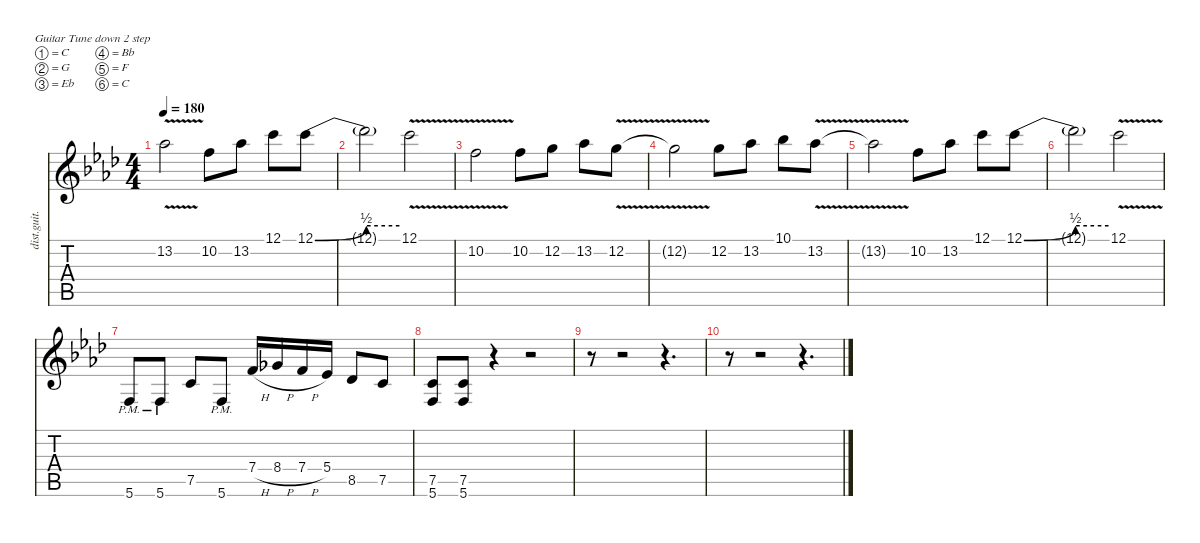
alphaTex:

\defaultSystemsLayout 4
\hideDynamics
\bracketExtendMode nobrackets
\track ("Rob" "dist.guit.") {instrument distortionguitar}
\staff {score tabs}
\tuning (C4 G3 Eb3 Bb2 F2 C2)
\ts (4 4)
\tempo 180
\clef g2
\ks fminor
13.2{v t acc b}.2{dy f beam Down} 10.2{acc forcenatural}.8{beam Down} 13.2{acc b}.8{beam Down} 12.1{acc forcenatural}.8{beam Down} 12.1{be (bend 0 0 60 2) acc forcenatural}.8{beam Down} |
12.1{be (hold 0 2 60 2) t}.2{beam Down} 12.1{v acc forcenatural}.2{beam Down} |
10.2{v acc forcenatural}.2{beam Down} 10.2{acc forcenatural}.8{beam Down} 12.2{acc forcenatural}.8{beam Down} 13.2{acc b}.8{beam Down} 12.2{v acc forcenatural}.8{beam Down} |
12.2{v t acc forcenatural}.2{beam Down} 12.2{acc forcenatural}.8{beam Down} 13.2{acc b}.8{beam Down} 10.1{acc b}.8{beam Down} 13.2{v acc b}.8{beam Down} |
13.2{v t acc b}.2{beam Down} 10.2{acc forcenatural}.8{beam Down} 13.2{acc b}.8{beam Down} 12.1{acc forcenatural}.8{beam Down} 12.1{be (bend 0 0 60 2) acc forcenatural}.8{beam Down} |
12.1{be (hold 0 2 60 2) t}.2{beam Down} 12.1{v acc forcenatural}.2{beam Down} |
5.6{pm acc forcenatural}.8{beam Up} 5.6{pm acc forcenatural}.8{beam Up} 7.5{acc forcenatural}.8{beam Up} 5.6{pm acc forcenatural}.8{beam Up} 7.4{h acc forcenatural}.16{beam Up} 8.4{h acc b}.16{beam Up} 7.4{h acc forcenatural}.16{beam Up} 5.4{acc b}.16{beam Up} 8.5{acc b}.8{beam Up} 7.5{acc forcenatural}.8{beam Up} |
(7.5{acc forcenatural} 5.6{acc forcenatural}).8{beam Up} (7.5{acc forcenatural} 5.6{acc forcenatural}).8{beam Up} r.4{beam Down} r.2{beam Down} |
r.8{beam Down} r.2{beam Down} r.4{d beam Down} |
r.8{beam Down} r.2{beam Down} r.4{d beam Down}
